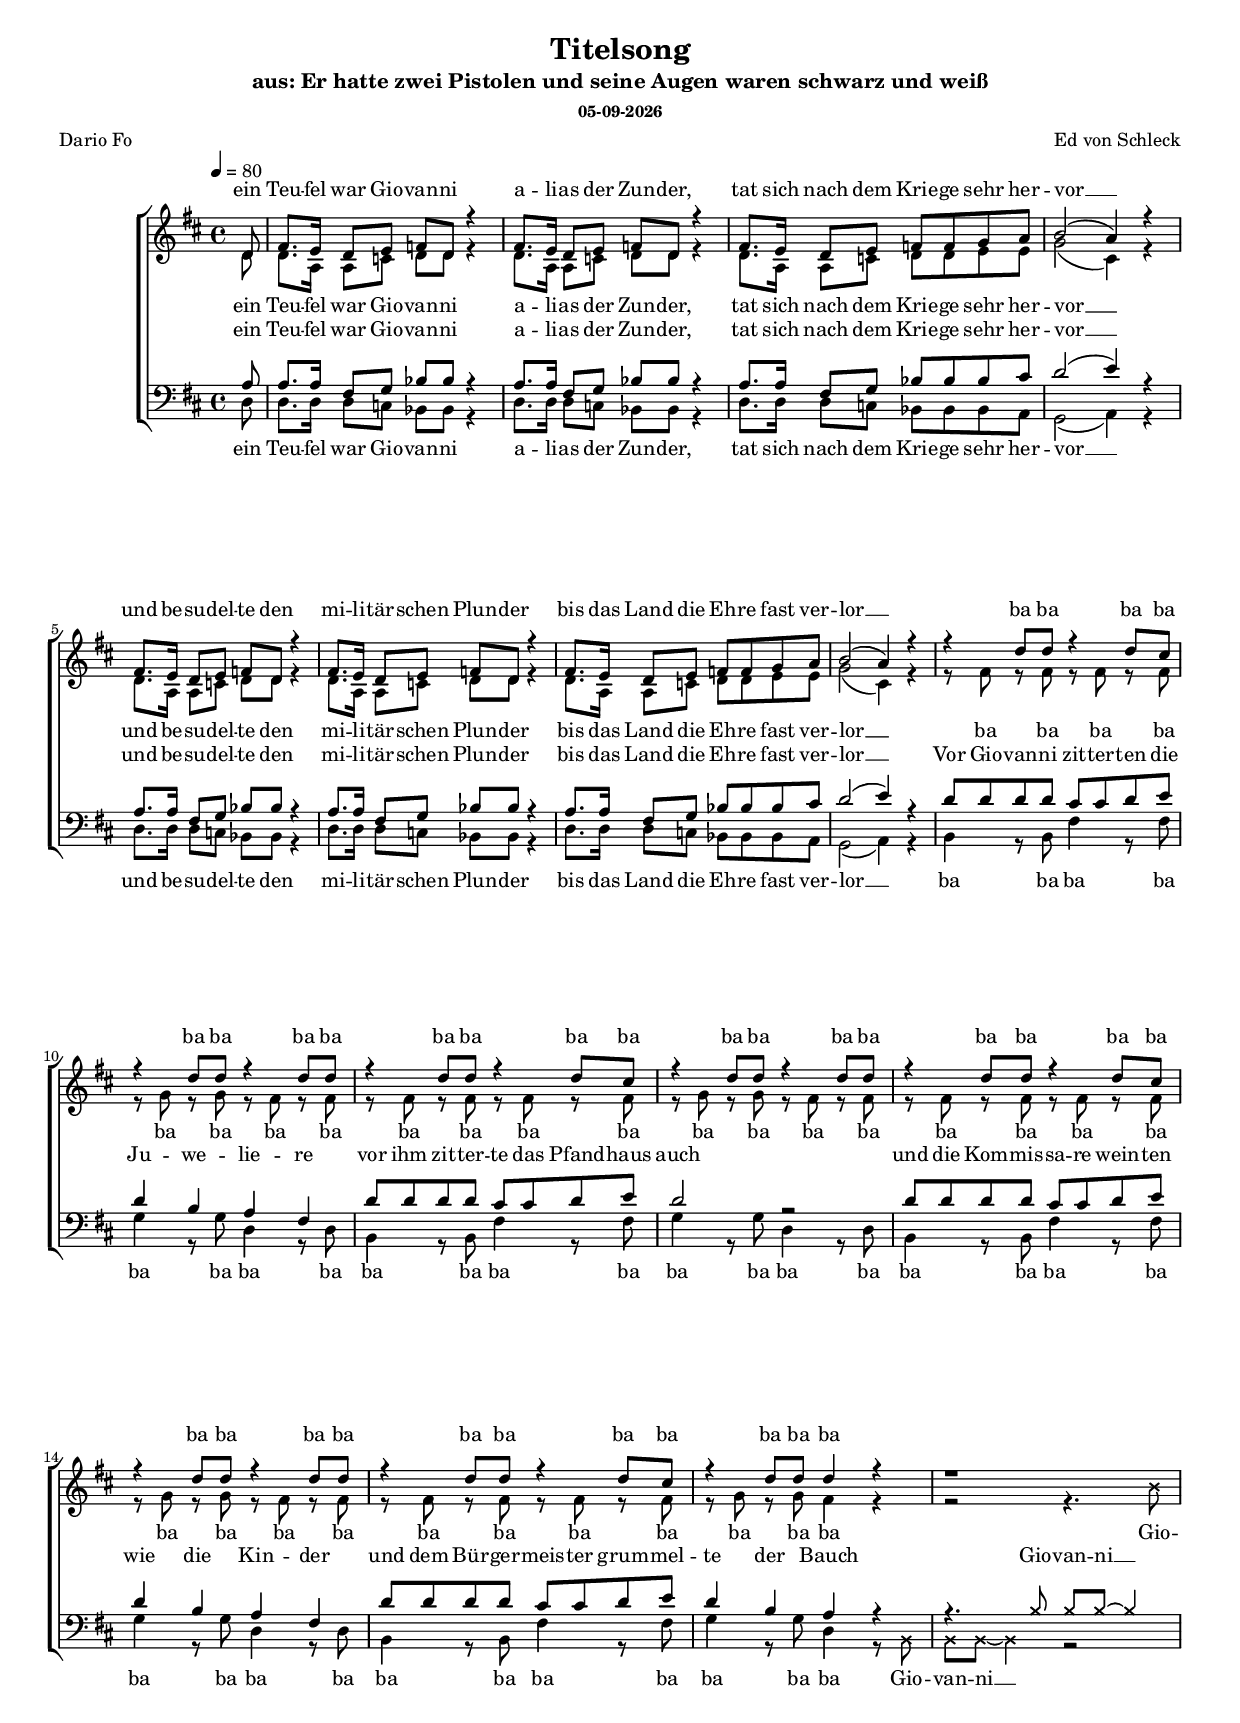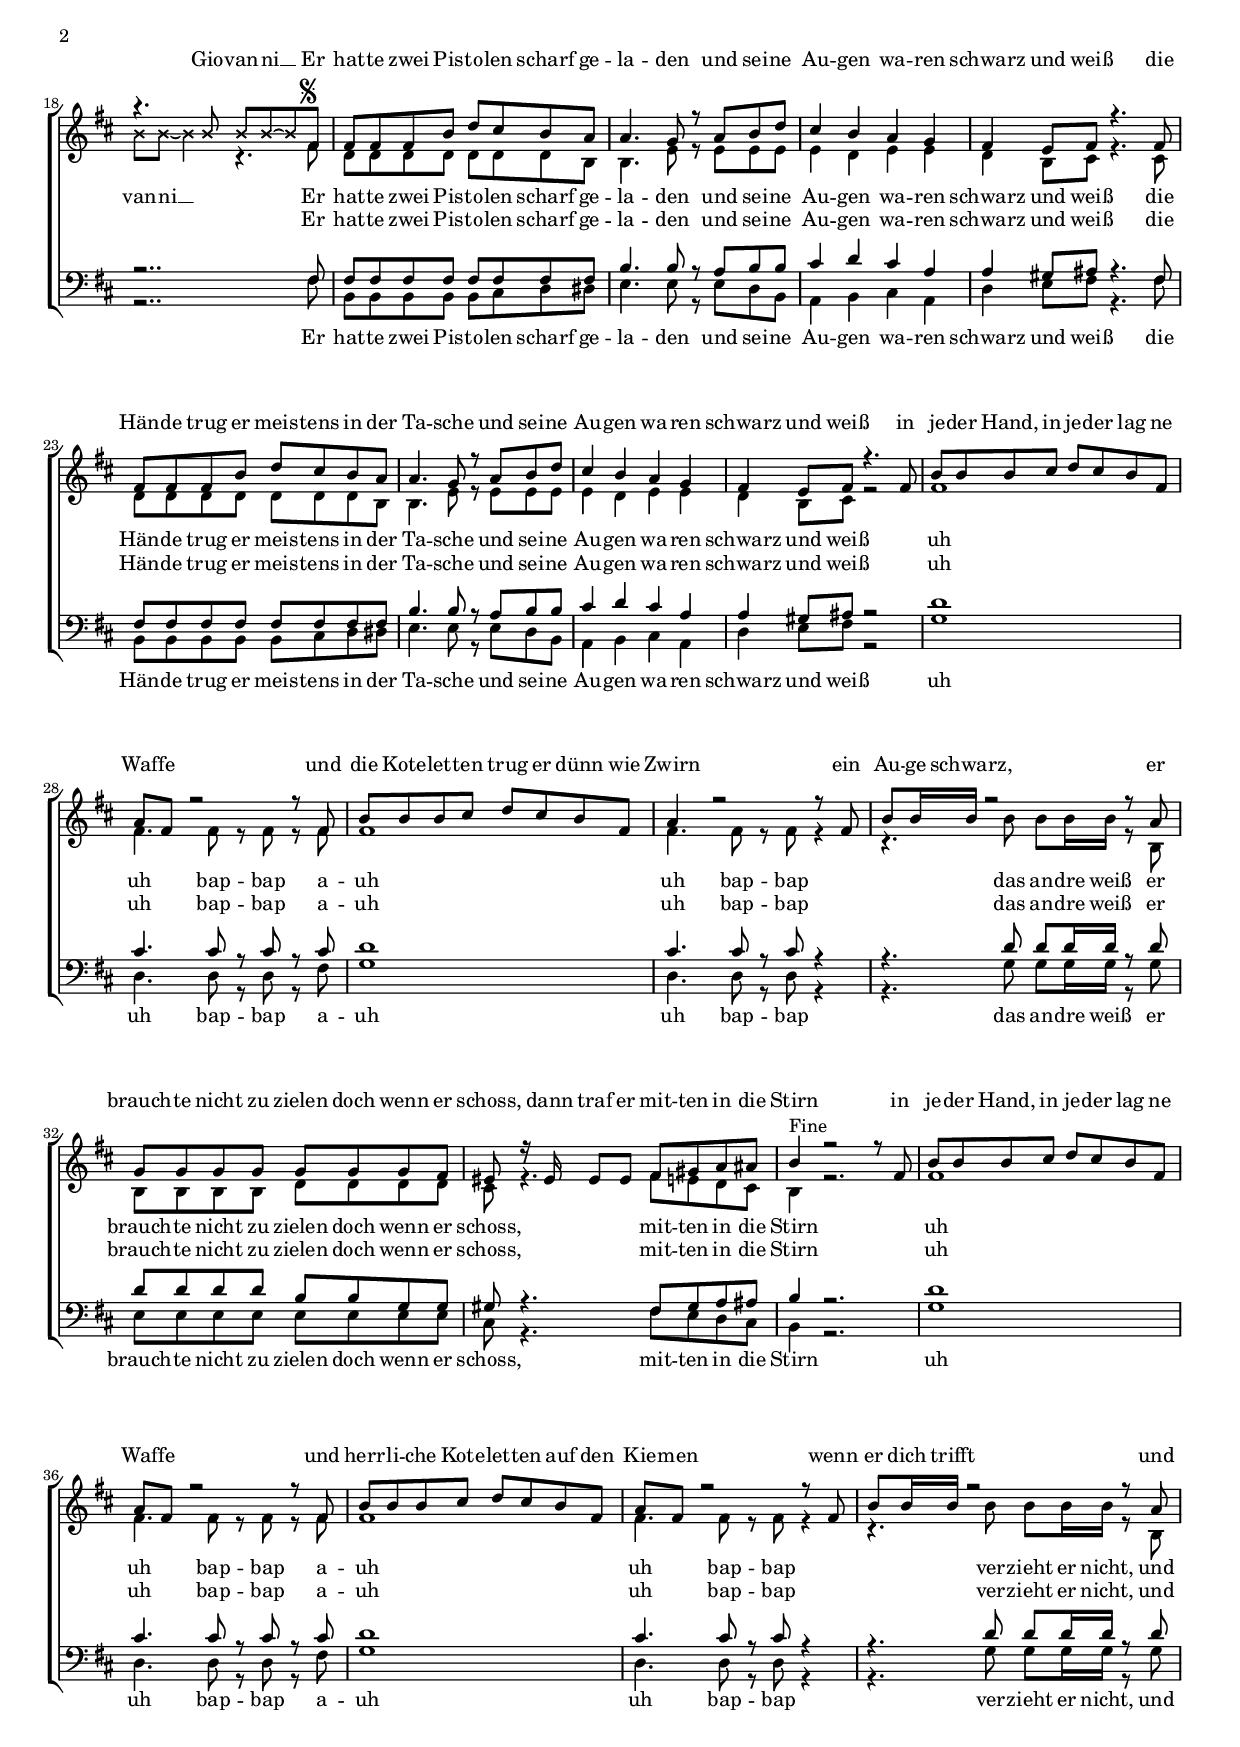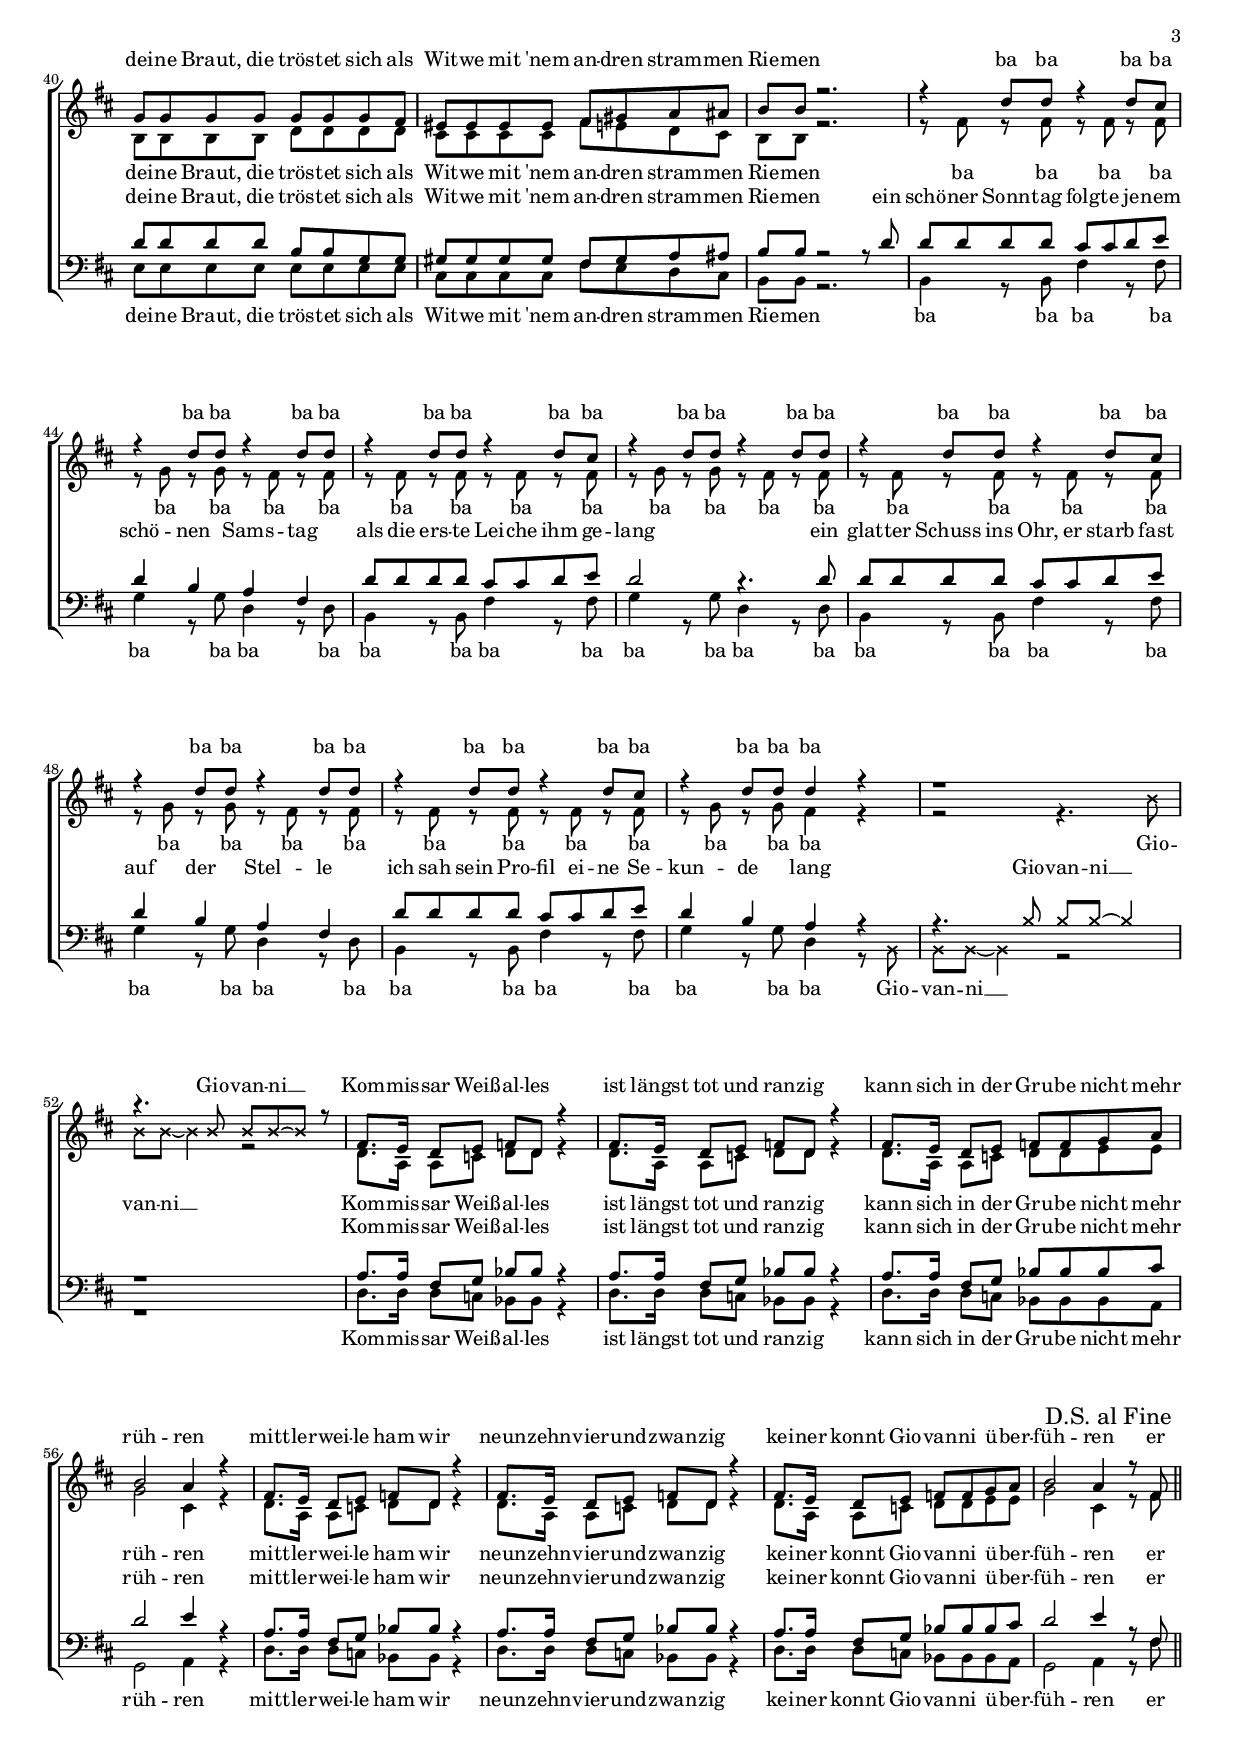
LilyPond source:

\version "2.13.39"
date = #(strftime "%d-%m-%Y" (localtime (current-time)))
\header {
  	title = "Titelsong"
	subtitle = "aus: Er hatte zwei Pistolen und seine Augen waren schwarz und weiß"
	subsubtitle = \date
	composer = "Ed von Schleck"
	poet = "Dario Fo"
}

%Größe der Partitur
#(set-global-staff-size 16)

#(set-default-paper-size "a4")

%Abschalten von Point&Click
#(ly:set-option 'point-and-click #f)

global = {
	
	\tempo 4=80
	\time 4/4
	\key d \major
}

harmonies = \chordmode {
\germanChords 

}

textEins = \lyricmode {
ein Teu -- fel war Gio -- van -- ni
a -- li -- as der Zun -- der,
tat sich nach dem Krie -- ge sehr her -- vor __
und be -- su -- del -- te den mi -- li -- tär -- schen Plun -- der
bis das Land die Eh -- re fast ver -- lor __
}

textZweiBa = \lyricmode {
ba ba ba ba ba ba ba ba
ba ba ba ba ba ba ba ba
ba ba ba ba ba ba ba ba
ba ba ba ba ba ba ba
}

textZwei = \lyricmode {
Vor Gio -- van -- ni zit -- ter -- ten die Ju -- we -- lie -- re
vor ihm zit -- ter -- te das Pfand -- haus auch
und die Kom -- mis -- sa -- re wein -- ten wie die Kin -- der
und dem Bür -- ger -- meis -- ter grum -- mel -- te der Bauch
}

Refrain = \lyricmode {
Er hat -- te zwei Pis -- to -- len scharf ge -- la -- den
und sei -- ne Au -- gen wa -- ren schwarz und weiß
die Hän -- de trug er meis -- tens in der Ta -- sche
und sei -- ne Au -- gen wa -- ren schwarz und weiß
}

textDrei = \lyricmode {
in je -- der Hand, in je -- der lag ne Waf -- fe
und die Kote -- let -- ten trug er dünn wie Zwirn
ein Au -- ge schwarz, 
er brauch -- te nicht zu zielen
doch wenn er schoss,
dann traf er mit -- ten in die Stirn
}

textDreiUh = \lyricmode {
uh uh bap -- bap a -- 
uh uh bap -- bap 
das an -- dre weiß
er brauch -- te nicht zu zielen
doch wenn er schoss,
mit -- ten in die Stirn
}

textVier = \lyricmode {
in je -- der Hand, in je -- der lag ne Waf -- fe
und herr -- li -- che Kote -- let -- ten auf den Kie -- men
wenn er dich trifft
und dei -- ne Braut, die trös -- tet sich
als Wit -- we mit 'nem an -- dren stram -- men Rie -- men
}

textVierUh = \lyricmode {
uh uh bap -- bap a -- 
uh uh bap -- bap 
ver -- zieht er nicht,
und dei -- ne Braut, die trös -- tet sich
als Wit -- we mit 'nem an -- dren stram -- men Rie -- men
}

textFuenf = \lyricmode {
ein schö -- ner Sonn -- tag folg -- te je -- nem schö -- nen Sams -- tag
als die ers -- te Lei -- che ihm ge -- lang
ein glat -- ter Schuss ins Ohr, er starb fast auf der Stel -- le ich 
sah sein Pro -- fil ei -- ne Se -- kun -- de lang
}

textSechs = \lyricmode {
Kom -- mis -- sar Weiß -- al -- les ist längst tot und ran -- zig
kann sich in der Gru -- be nicht mehr rüh -- ren
mitt -- ler -- wei -- le ham wir neun -- zehn -- vier -- und -- zwan -- zig
kei -- ner konnt Gio -- van -- ni ü -- ber -- füh -- ren
}

sopranMusik =  \relative c' {
\partial 8 d8
fis8. e16 d8 e f d r4
fis8. e16 d8 e f d r4
fis8. e16 d8 e f f g a
b2( a4) r4

fis8. e16 d8 e f d r4
fis8. e16 d8 e f d r4
fis8. e16 d8 e f f g a
b2( a4) r4

r4 d8 d r4 d8 cis
r4 d8 d r4 d8 d
r4 d8 d r4 d8 cis
r4 d8 d r4 d8 d
r4 d8 d r4 d8 cis
r4 d8 d r4 d8 d
r4 d8 d r4 d8 cis
r4 d8 d d4 r

\override NoteHead #'style = #'cross
r1 
r4. b8 b b~ b8
\revert NoteHead #'style
fis8^\markup { \musicglyph #"scripts.segno" }

%%%% Refrain %%%%
fis8 fis fis b d cis b a
a4. g8 r a b d
cis4 b a g
fis4 e8 fis r4. fis8

fis8 fis fis b d cis b a
a4. g8 r a b d
cis4 b a g
fis4 e8 fis r4. fis8

%%%% post-Refrain %%%%
b b b cis d cis b fis
a fis r2 r8 fis
b b b cis d cis b fis
a4 r2 r8 fis
b b16 b r2 r8 a
g g g g g g g fis 
eis8 r16 eis eis8 eis fis gis a ais
b4 ^\markup { Fine } r2 r8 fis8


b b b cis d cis b fis
a fis r2 r8 fis
b b b cis d cis b fis
a fis r2 r8 fis
b b16 b r2 r8 a
g g g g g g g fis 
eis8 eis eis eis fis gis a ais
b b r2.

%%%%
r4 d8 d r4 d8 cis
r4 d8 d r4 d8 d
r4 d8 d r4 d8 cis
r4 d8 d r4 d8 d
r4 d8 d r4 d8 cis
r4 d8 d r4 d8 d
r4 d8 d r4 d8 cis
r4 d8 d d4 r


\override NoteHead #'style = #'cross
r1 
r4. b8 b b~ b8
\revert NoteHead #'style
r8

fis8. e16 d8 e f d r4
fis8. e16 d8 e f d r4
fis8. e16 d8 e f f g a
b2 a4 r4

fis8. e16 d8 e f d r4
fis8. e16 d8 e f d r4
fis8. e16 d8 e f f g a
b2 a4 r8 fis
\override Score.RehearsalMark  #'break-visibility = #begin-of-line-invisible
\override Score.RehearsalMark #'self-alignment-X = #right
\mark "D.S. al Fine "
\bar "||"

}

sopranText = \lyricmode {
\textEins
\textZweiBa
Gio -- van -- ni __
\Refrain
\textDrei
\textVier
\textZweiBa
Gio -- van -- ni __
\textSechs
er
}

altMusik =  \relative c' {
\partial 8 d8
d8. a16 a8 c d d r4
d8. a16 a8 c d d r4
d8. a16 a8 c d d e e
g2( cis,4) r4

d8. a16 a8 c d d r4
d8. a16 a8 c d d r4
d8. a16 a8 c d d e e
g2( cis,4) r4

r8 fis8 r fis r fis r fis
r g r g r fis r fis
r8 fis8 r fis r fis r fis
r g r g r fis r fis
r8 fis8 r fis r fis r fis
r g r g r fis r fis
r8 fis8 r fis r fis r fis
r g r g fis4 r
\override NoteHead #'style = #'cross
r2 r4. b8
b b~ b4 r4. 
\revert NoteHead #'style
fis8

%%%% Refrain %%%%
d8 d d d d d d b
b4. e8 r e e e
e4 d e e
d4 b8 cis r4. cis8

d8 d d d d d d b
b4. e8 r e e e
e4 d e e
d4 b8 cis r2

%%%% post-Refrain %%%%
fis1
fis4. fis8 r fis r fis
fis1
fis4. fis8 r fis r4
r4. b8 b b16 b r8 b,
b b b b d d d d
cis8 r4. fis8 e d cis
b4 r2.

fis'1
fis4. fis8 r fis r fis
fis1
fis4. fis8 r fis r4
r4. b8 b b16 b r8 b,
b b b b d d d d
cis8 cis cis cis fis8 e d cis
b b r2.

%%%%

r8 fis'8 r fis r fis r fis
r g r g r fis r fis
r8 fis8 r fis r fis r fis
r g r g r fis r fis
r8 fis8 r fis r fis r fis
r g r g r fis r fis
r8 fis8 r fis r fis r fis
r g r g fis4 r


\override NoteHead #'style = #'cross
r2 r4. b8
b b~ b4 r2
\revert NoteHead #'style

d,8. a16 a8 c d d r4
d8. a16 a8 c d d r4
d8. a16 a8 c d d e e
g2 cis,4 r4

d8. a16 a8 c d d r4
d8. a16 a8 c d d r4
d8. a16 a8 c d d e e
g2 cis,4 r8 fis

}

altText = \lyricmode {
\textEins
\textZweiBa
Gio -- van -- ni __
\Refrain
\textDreiUh
\textVierUh
\textZweiBa
Gio -- van -- ni __
\textSechs
er
}

tenorMusik =  \relative c' {
\partial 8 a8
a8. a16 fis8 g bes bes r4
a8. a16 fis8 g bes bes r4
a8. a16 fis8 g bes bes bes cis
d2( e4) r4

a,8. a16 fis8 g bes bes r4
a8. a16 fis8 g bes bes r4
a8. a16 fis8 g bes bes bes cis
d2( e4) r4

d8 d d d cis cis d e
d4 b a fis
d'8 d d d cis cis d e
d2 r2
d8 d d d cis cis d e
d4 b a fis
d'8 d d d cis cis d e
d4 b a r4

\override NoteHead #'style = #'cross
r4. b8 b b~ b4
\revert NoteHead #'style
r2.. fis8 

%%%% Refrain %%%%
fis8 fis fis fis fis fis fis fis
b4. b8 r a b b
cis4 d cis a
a4 gis8 ais r4. fis8

fis8 fis fis fis fis fis fis fis
b4. b8 r a b b
cis4 d cis a
a4 gis8 ais r2

%%%% post-Refrain %%%%
d1
cis4. cis8 r cis r cis
d1
cis4. cis8 r cis r4
r4. d8 d d16 d r8 d
d d d d b b g g
gis8 r4. fis8 gis a ais
b4 r2.

d1
cis4. cis8 r cis r cis
d1
cis4. cis8 r cis r4
r4. d8 d d16 d r8 d
d d d d b b g g
gis8 gis gis gis  fis gis a ais
b b r2 r8 d

d8 d d d cis cis d e
d4 b a fis
d'8 d d d cis cis d e
d2 r4. d8
d8 d d d cis cis d e
d4 b a fis
d'8 d d d cis cis d e
d4 b a r

\override NoteHead #'style = #'cross
r4. b8 b b~ b4
\revert NoteHead #'style
r1

a8. a16 fis8 g bes bes r4
a8. a16 fis8 g bes bes r4
a8. a16 fis8 g bes bes bes cis
d2 e4 r4

a,8. a16 fis8 g bes bes r4
a8. a16 fis8 g bes bes r4
a8. a16 fis8 g bes bes bes cis
d2 e4 r8 fis,

}
 
tenorText = \lyricmode {
\textEins
\textZwei
Gio -- van -- ni __
\Refrain
\textDreiUh
\textVierUh
\textFuenf
Gio -- van -- ni __
\textSechs
er
}

bassMusik = \relative c {
\partial 8 d8
d8. d16 d8 c bes bes r4
d8. d16 d8 c bes bes r4
d8. d16 d8 c bes bes bes a
g2( a4) r4

d8. d16 d8 c bes bes r4
d8. d16 d8 c bes bes r4
d8. d16 d8 c bes bes bes a
g2( a4) r4

b4 r8 b fis'4 r8 fis
g4 r8 g d4 r8 d
b4 r8 b fis'4 r8 fis
g4 r8 g d4 r8 d
b4 r8 b fis'4 r8 fis
g4 r8 g d4 r8 d
b4 r8 b fis'4 r8 fis
g4 r8 g d4 r8

\override NoteHead #'style = #'cross
b8 b b~ b4 r2
\revert NoteHead #'style
r2.. fis'8

%%%% Refrain %%%%
b,8 b b b b cis d dis
e4. e8 r e d b
a4 b cis a
d4 e8 fis r4. fis8

b,8 b b b b cis d dis
e4. e8 r e d b
a4 b cis a
d4 e8 fis r2

%%%% post-Refrain %%%%
g1
d4. d8 r d r fis
g1
d4. d8 r d r4
r4. g8 g g16 g r8 g
e e e e e e e e
cis8 r4. fis8 e d cis
b4 r2.

g'1
d4. d8 r d r fis
g1
d4. d8 r d r4
r4. g8 g g16 g r8 g
e e e e e e e e
cis8 cis cis cis fis e d cis
b b r2.

%%%%
b4 r8 b fis'4 r8 fis
g4 r8 g d4 r8 d
b4 r8 b fis'4 r8 fis
g4 r8 g d4 r8 d
b4 r8 b fis'4 r8 fis
g4 r8 g d4 r8 d
b4 r8 b fis'4 r8 fis
g4 r8 g d4 r8


\override NoteHead #'style = #'cross
b8 b b~ b4 r2
\revert NoteHead #'style
r1

d8. d16 d8 c bes bes r4
d8. d16 d8 c bes bes r4
d8. d16 d8 c bes bes bes a
g2 a4 r4

d8. d16 d8 c bes bes r4
d8. d16 d8 c bes bes r4
d8. d16 d8 c bes bes bes a
g2 a4 r8 fis'
}
 
bassText = \lyricmode {
\textEins
\textZweiBa
Gio -- van -- ni __
\Refrain
\textDreiUh
\textVierUh
\textZweiBa
Gio -- van -- ni __
\textSechs
er
}

\score {
        \context ChoirStaff <<
%            \new ChordNames \set chordChanges = ##t \harmonies
            \context Lyrics = sopran { s1 }
            \context Staff = frauen <<
                \context Voice =
                    sopran { \voiceOne << \global  \sopranMusik >> }
                \context Voice =
                    alt { \voiceTwo << \global  \altMusik >> }
            >>
            \context Lyrics = alt { s1 }
            \context Lyrics = tenor { s1 }
            \context Staff = men <<
                \clef bass
                \context Voice =
                    tenor { \voiceOne <<\global  \tenorMusik >> }
                \context Voice =
                    bass { \voiceTwo <<\global  \bassMusik >> }
            >>
            \context Lyrics = bass { s1 }
            \context Lyrics = sopran \lyricsto sopran \sopranText
            \context Lyrics = alt \lyricsto alt \altText
            \context Lyrics = tenor \lyricsto tenor \tenorText
            \context Lyrics = bass \lyricsto bass \bassText
		>>
		\layout {
            \context {
                \Staff \override VerticalAxisGroup #'minimum-Y-extent = #'(-3 . 3)
			}
		}
		\midi {
		}
	}
	\paper {
		ragged-last-bottom = ##f
		print-page-number = ##t
	}
